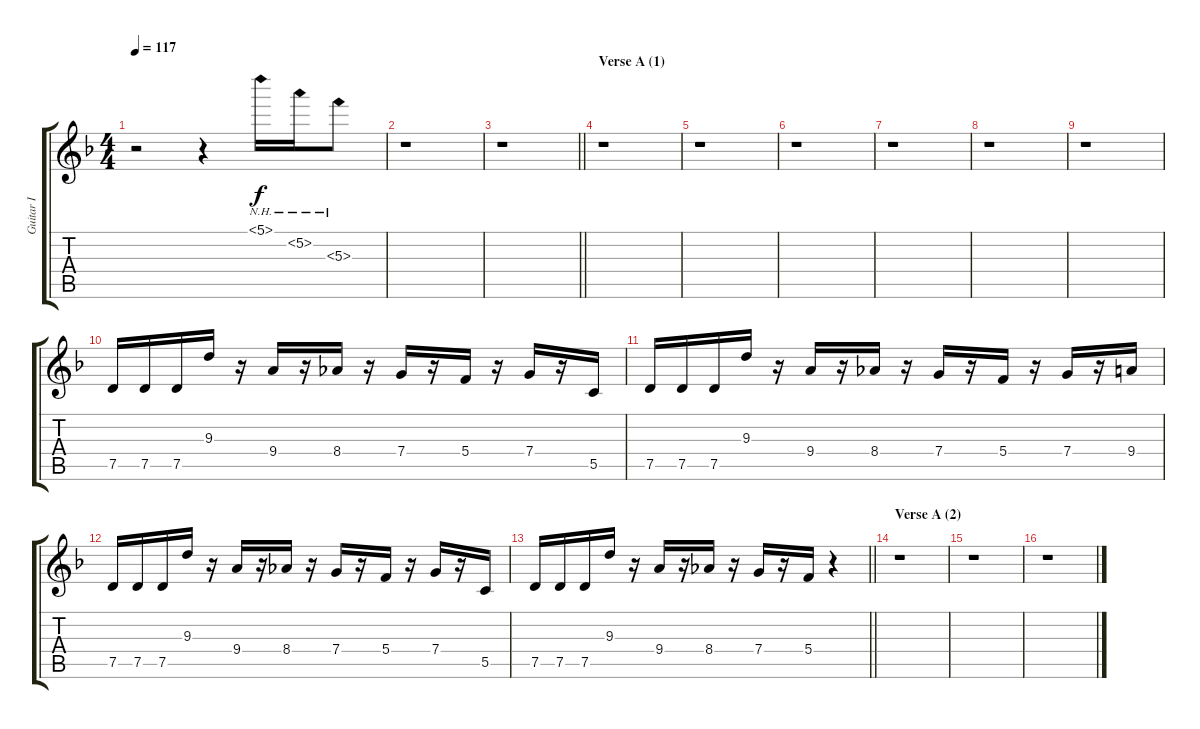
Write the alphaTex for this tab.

\track ("Guitar I" "Guitar I") {instrument distortionguitar}
\staff {score tabs}
\tuning (D4 A3 F3 C3 G2 D2) {hide}
\ts (4 4)
\tempo 117
\clef g2
\ks dminor
r.2{dy f} r.4 5.1{nh}.16 5.2{nh}.16 5.3{nh}.8 |
r.1 |
\barLineRight lightlight
r.1 |
\section ("" "Verse A (1)")
r.1 |
r.1 |
r.1 |
r.1 |
r.1 |
r.1 |
7.5.16 7.5.16 7.5.16 9.3.16 r.16 9.4.16 r.16 8.4.16 r.16 7.4.16 r.16 5.4.16 r.16 7.4.16 r.16 5.5.16 |
7.5.16 7.5.16 7.5.16 9.3.16 r.16 9.4.16 r.16 8.4.16 r.16 7.4.16 r.16 5.4.16 r.16 7.4.16 r.16 9.4.16 |
7.5.16 7.5.16 7.5.16 9.3.16 r.16 9.4.16 r.16 8.4.16 r.16 7.4.16 r.16 5.4.16 r.16 7.4.16 r.16 5.5.16 |
\barLineRight lightlight
7.5.16 7.5.16 7.5.16 9.3.16 r.16 9.4.16 r.16 8.4.16 r.16 7.4.16 r.16 5.4.16 r.4 |
\section ("" "Verse A (2)")
r.1 |
r.1 |
r.1
